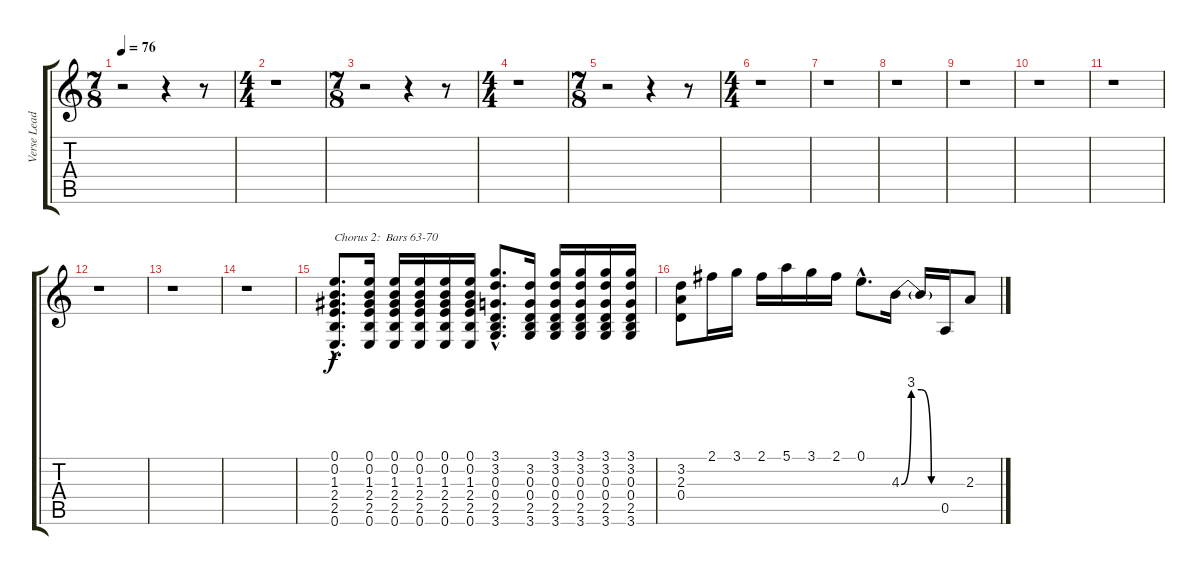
\track ("Verse Lead Guitar" "Verse Lead") {instrument overdrivenguitar}
\staff {score tabs}
\tuning (E4 B3 G3 D3 A2 E2) {hide}
\ts (7 8)
\tempo 76
\clef g2
\ks c
r.2{dy f} r.4 r.8 |
\ts (4 4)
r.1 |
\ts (7 8)
r.2 r.4 r.8 |
\ts (4 4)
r.1 |
\ts (7 8)
r.2 r.4 r.8 |
\ts (4 4)
r.1 |
r.1 |
r.1 |
r.1 |
r.1 |
r.1 |
r.1 |
r.1 |
r.1 |
(0.1{hac} 0.2{hac} 1.3{hac} 2.4{hac} 2.5{hac} 0.6{hac}).8{d txt "Chorus 2:  Bars 63-70"} (0.1 0.2 1.3 2.4 2.5 0.6).16 (0.1 0.2 1.3 2.4 2.5 0.6).16 (0.1 0.2 1.3 2.4 2.5 0.6).16 (0.1 0.2 1.3 2.4 2.5 0.6).16 (0.1 0.2 1.3 2.4 2.5 0.6).16 (3.1{hac} 3.2{hac} 0.3{hac} 0.4{hac} 2.5{hac} 3.6{hac}).8{d} (3.2 0.3 0.4 2.5 3.6).16 (3.1 3.2 0.3 0.4 2.5 3.6).16 (3.1 3.2 0.3 0.4 2.5 3.6).16 (3.1 3.2 0.3 0.4 2.5 3.6).16 (3.1 3.2 0.3 0.4 2.5 3.6).16 |
(3.2 2.3 0.4).8 2.1.16 3.1.16 2.1.16 5.1.16 3.1.16 2.1.16 0.1{hac}.8{d} 4.3{be (custom 0 0 15 12 30 12 45 0 60 0)}.16 4.3{t}.16 0.5.16 2.3.8
